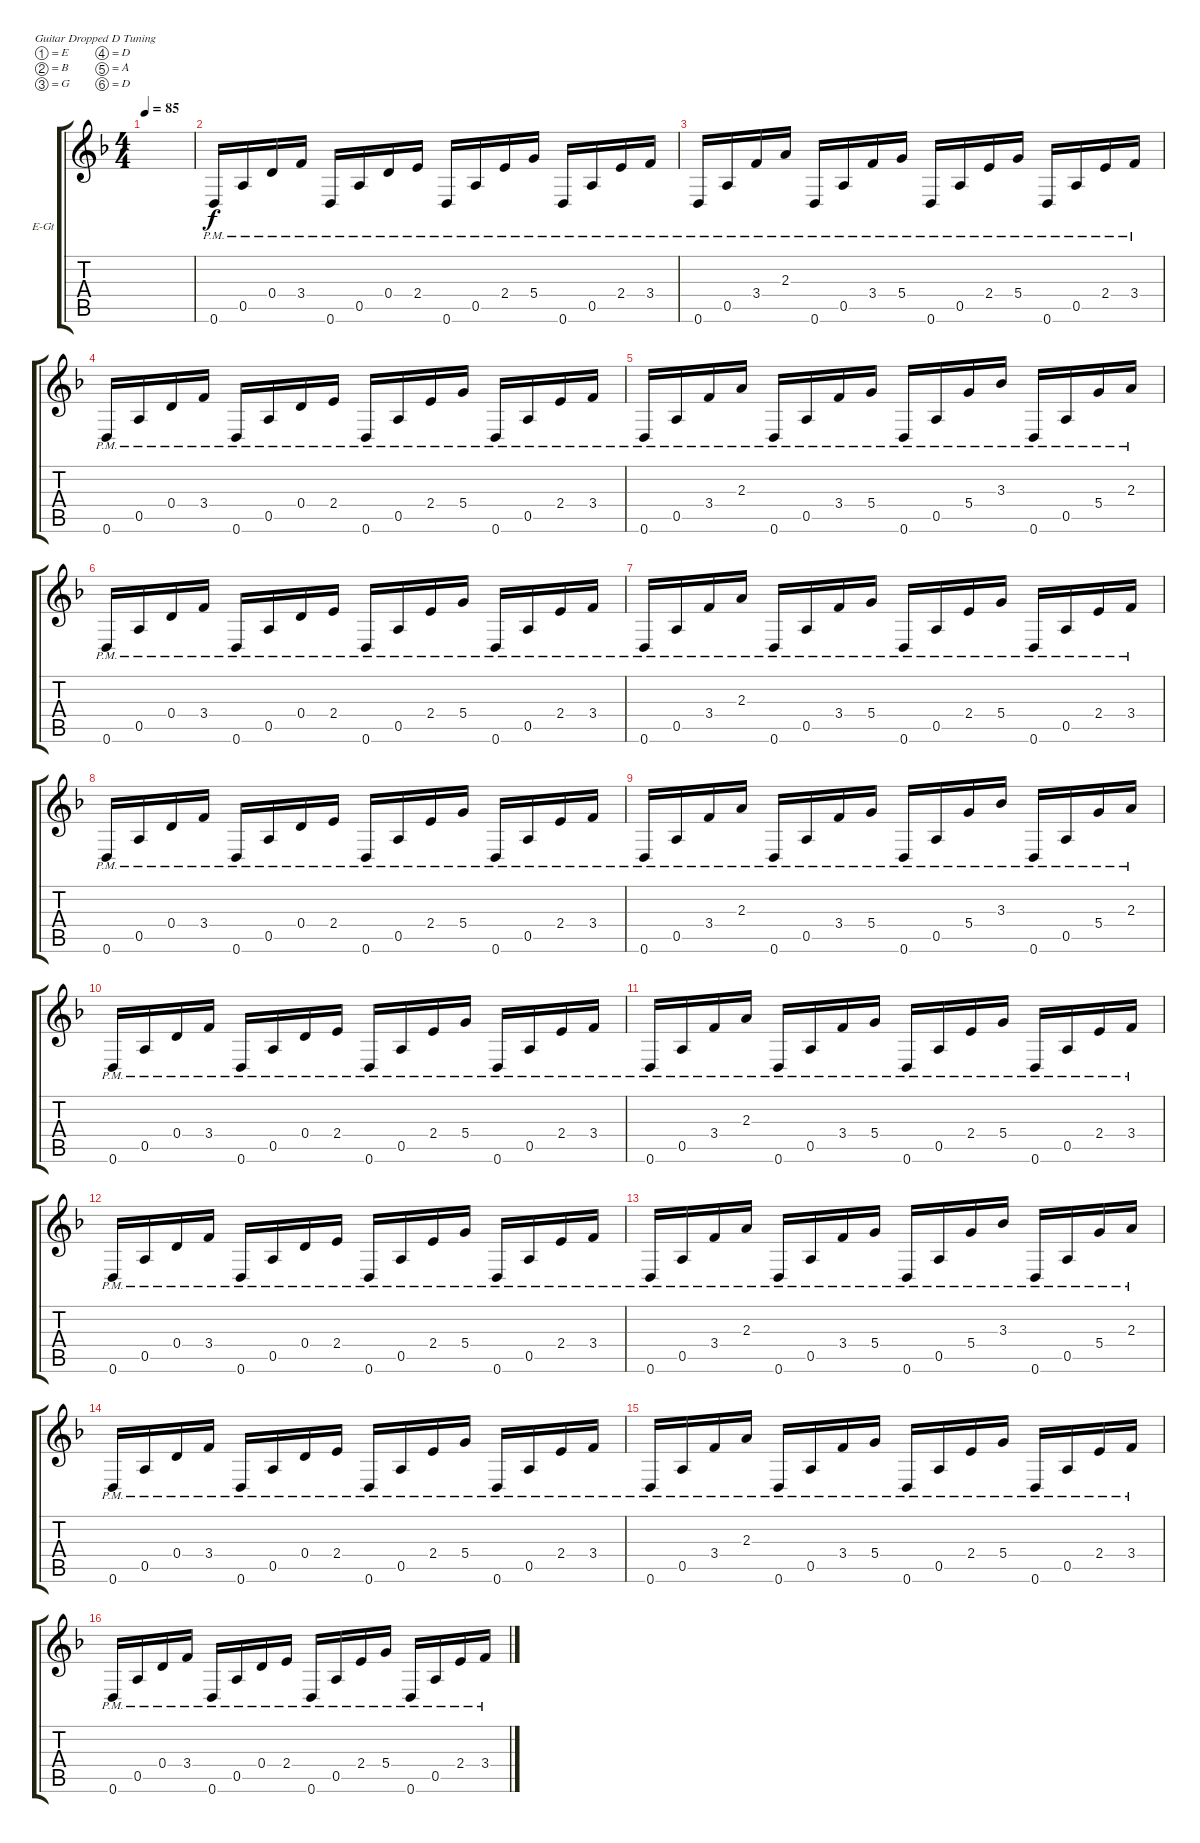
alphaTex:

\bracketExtendMode groupsimilarinstruments
\firstSystemTrackNameOrientation horizontal
\otherSystemsTrackNameOrientation horizontal
\track ("Rhythm Guitar 2" "E-Gt") {instrument distortionguitar}
\staff {score tabs}
\tuning (E4 B3 G3 D3 A2 D2)
\ts (4 4)
\tempo 85
\clef g2
\scale
0.333333
\ks dminor
|
\scale
0.333333 0.6{pm}.16 0.5{pm}.16 0.4{pm}.16 3.4{pm}.16 0.6{pm}.16 0.5{pm}.16 0.4{pm}.16 2.4{pm}.16 0.6{pm}.16 0.5{pm}.16 2.4{pm}.16 5.4{pm}.16 0.6{pm}.16 0.5{pm}.16 2.4{pm}.16 3.4{pm}.16 |
\scale
0.333333 0.6{pm}.16 0.5{pm}.16 3.4{pm}.16 2.3{pm}.16 0.6{pm}.16 0.5{pm}.16 3.4{pm}.16 5.4{pm}.16 0.6{pm}.16 0.5{pm}.16 2.4{pm}.16 5.4{pm}.16 0.6{pm}.16 0.5{pm}.16 2.4{pm}.16 3.4{pm}.16 |
\scale
0.333333 0.6{pm}.16 0.5{pm}.16 0.4{pm}.16 3.4{pm}.16 0.6{pm}.16 0.5{pm}.16 0.4{pm}.16 2.4{pm}.16 0.6{pm}.16 0.5{pm}.16 2.4{pm}.16 5.4{pm}.16 0.6{pm}.16 0.5{pm}.16 2.4{pm}.16 3.4{pm}.16 |
\scale
0.333333 0.6{pm}.16 0.5{pm}.16 3.4{pm}.16 2.3{pm}.16 0.6{pm}.16 0.5{pm}.16 3.4{pm}.16 5.4{pm}.16 0.6{pm}.16 0.5{pm}.16 5.4{pm}.16 3.3{pm}.16 0.6{pm}.16 0.5{pm}.16 5.4{pm}.16 2.3{pm}.16 |
\scale
0.333333 0.6{pm}.16 0.5{pm}.16 0.4{pm}.16 3.4{pm}.16 0.6{pm}.16 0.5{pm}.16 0.4{pm}.16 2.4{pm}.16 0.6{pm}.16 0.5{pm}.16 2.4{pm}.16 5.4{pm}.16 0.6{pm}.16 0.5{pm}.16 2.4{pm}.16 3.4{pm}.16 |
\scale
0.333333 0.6{pm}.16 0.5{pm}.16 3.4{pm}.16 2.3{pm}.16 0.6{pm}.16 0.5{pm}.16 3.4{pm}.16 5.4{pm}.16 0.6{pm}.16 0.5{pm}.16 2.4{pm}.16 5.4{pm}.16 0.6{pm}.16 0.5{pm}.16 2.4{pm}.16 3.4{pm}.16 |
\scale
0.333333 0.6{pm}.16 0.5{pm}.16 0.4{pm}.16 3.4{pm}.16 0.6{pm}.16 0.5{pm}.16 0.4{pm}.16 2.4{pm}.16 0.6{pm}.16 0.5{pm}.16 2.4{pm}.16 5.4{pm}.16 0.6{pm}.16 0.5{pm}.16 2.4{pm}.16 3.4{pm}.16 |
\scale
0.333333 0.6{pm}.16 0.5{pm}.16 3.4{pm}.16 2.3{pm}.16 0.6{pm}.16 0.5{pm}.16 3.4{pm}.16 5.4{pm}.16 0.6{pm}.16 0.5{pm}.16 5.4{pm}.16 3.3{pm}.16 0.6{pm}.16 0.5{pm}.16 5.4{pm}.16 2.3{pm}.16 |
\scale
0.333333 0.6{pm}.16 0.5{pm}.16 0.4{pm}.16 3.4{pm}.16 0.6{pm}.16 0.5{pm}.16 0.4{pm}.16 2.4{pm}.16 0.6{pm}.16 0.5{pm}.16 2.4{pm}.16 5.4{pm}.16 0.6{pm}.16 0.5{pm}.16 2.4{pm}.16 3.4{pm}.16 |
\scale
0.333333 0.6{pm}.16 0.5{pm}.16 3.4{pm}.16 2.3{pm}.16 0.6{pm}.16 0.5{pm}.16 3.4{pm}.16 5.4{pm}.16 0.6{pm}.16 0.5{pm}.16 2.4{pm}.16 5.4{pm}.16 0.6{pm}.16 0.5{pm}.16 2.4{pm}.16 3.4{pm}.16 |
\scale
0.333333 0.6{pm}.16 0.5{pm}.16 0.4{pm}.16 3.4{pm}.16 0.6{pm}.16 0.5{pm}.16 0.4{pm}.16 2.4{pm}.16 0.6{pm}.16 0.5{pm}.16 2.4{pm}.16 5.4{pm}.16 0.6{pm}.16 0.5{pm}.16 2.4{pm}.16 3.4{pm}.16 |
\scale
0.333333 0.6{pm}.16 0.5{pm}.16 3.4{pm}.16 2.3{pm}.16 0.6{pm}.16 0.5{pm}.16 3.4{pm}.16 5.4{pm}.16 0.6{pm}.16 0.5{pm}.16 5.4{pm}.16 3.3{pm}.16 0.6{pm}.16 0.5{pm}.16 5.4{pm}.16 2.3{pm}.16 |
\scale
0.333333 0.6{pm}.16 0.5{pm}.16 0.4{pm}.16 3.4{pm}.16 0.6{pm}.16 0.5{pm}.16 0.4{pm}.16 2.4{pm}.16 0.6{pm}.16 0.5{pm}.16 2.4{pm}.16 5.4{pm}.16 0.6{pm}.16 0.5{pm}.16 2.4{pm}.16 3.4{pm}.16 |
\scale
0.333333 0.6{pm}.16 0.5{pm}.16 3.4{pm}.16 2.3{pm}.16 0.6{pm}.16 0.5{pm}.16 3.4{pm}.16 5.4{pm}.16 0.6{pm}.16 0.5{pm}.16 2.4{pm}.16 5.4{pm}.16 0.6{pm}.16 0.5{pm}.16 2.4{pm}.16 3.4{pm}.16 |
\scale
0.333333 0.6{pm}.16 0.5{pm}.16 0.4{pm}.16 3.4{pm}.16 0.6{pm}.16 0.5{pm}.16 0.4{pm}.16 2.4{pm}.16 0.6{pm}.16 0.5{pm}.16 2.4{pm}.16 5.4{pm}.16 0.6{pm}.16 0.5{pm}.16 2.4{pm}.16 3.4{pm}.16
